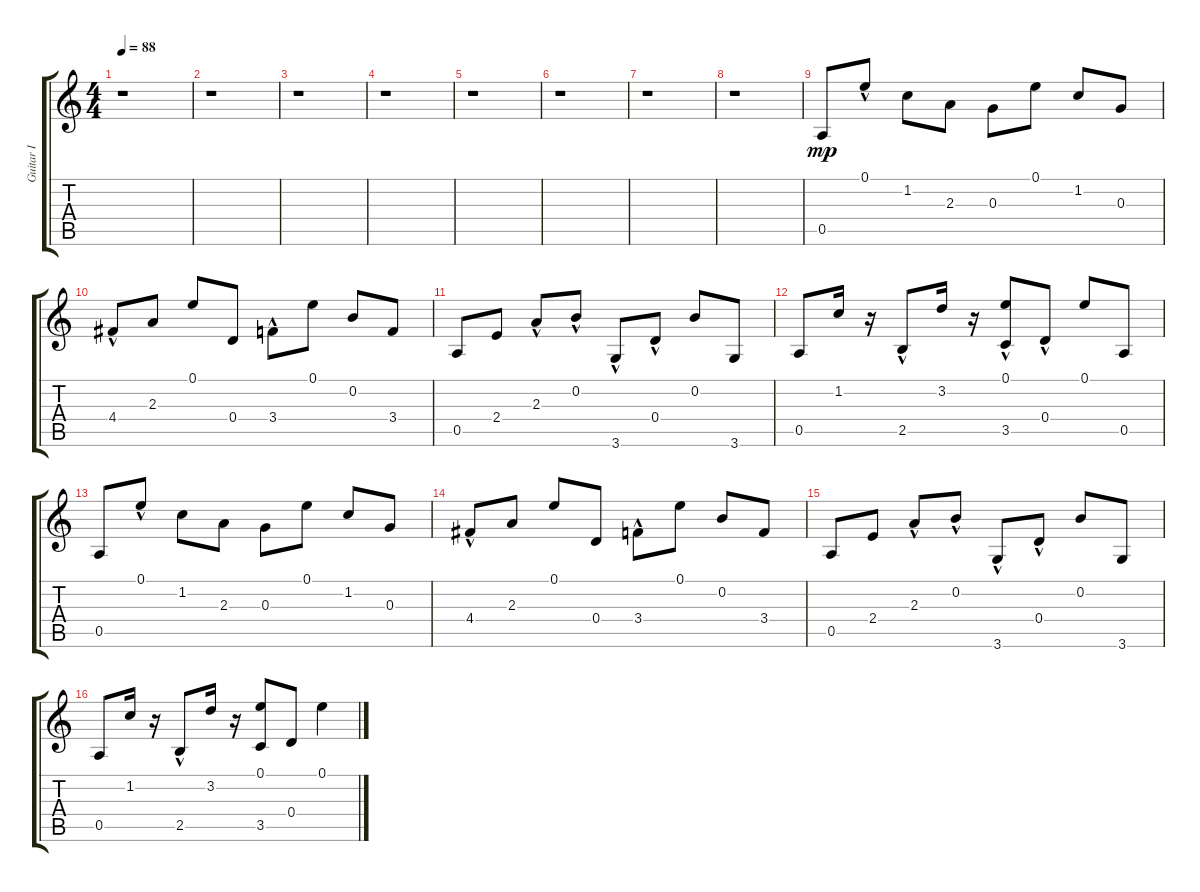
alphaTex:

\track ("Guitar I" "Guitar I") {instrument acousticguitarsteel}
\staff {score tabs}
\tuning (E4 B3 G3 D3 A2 E2) {hide}
\ts (4 4)
\tempo 88
\clef g2
\ks c
r.1{dy mp} |
r.1 |
r.1 |
r.1 |
r.1 |
r.1 |
r.1 |
r.1 |
0.5.8 0.1{hac}.8 1.2.8 2.3.8 0.3.8 0.1.8 1.2.8 0.3.8 |
4.4{hac}.8 2.3.8 0.1.8 0.4.8 3.4{hac}.8 0.1.8 0.2.8 3.4.8 |
0.5.8 2.4.8 2.3{hac}.8 0.2{hac}.8 3.6{hac}.8 0.4{hac}.8 0.2.8 3.6.8 |
0.5.8 1.2.16 r.16 2.5{hac}.8 3.2.16 r.16 (0.1 3.5{hac}).8 0.4{hac}.8 0.1.8 0.5.8 |
0.5.8 0.1{hac}.8 1.2.8 2.3.8 0.3.8 0.1.8 1.2.8 0.3.8 |
4.4{hac}.8 2.3.8 0.1.8 0.4.8 3.4{hac}.8 0.1.8 0.2.8 3.4.8 |
0.5.8 2.4.8 2.3{hac}.8 0.2{hac}.8 3.6{hac}.8 0.4{hac}.8 0.2.8 3.6.8 |
0.5.8 1.2.16 r.16 2.5{hac}.8 3.2.16 r.16 (0.1 3.5).8 0.4.8 0.1.4
